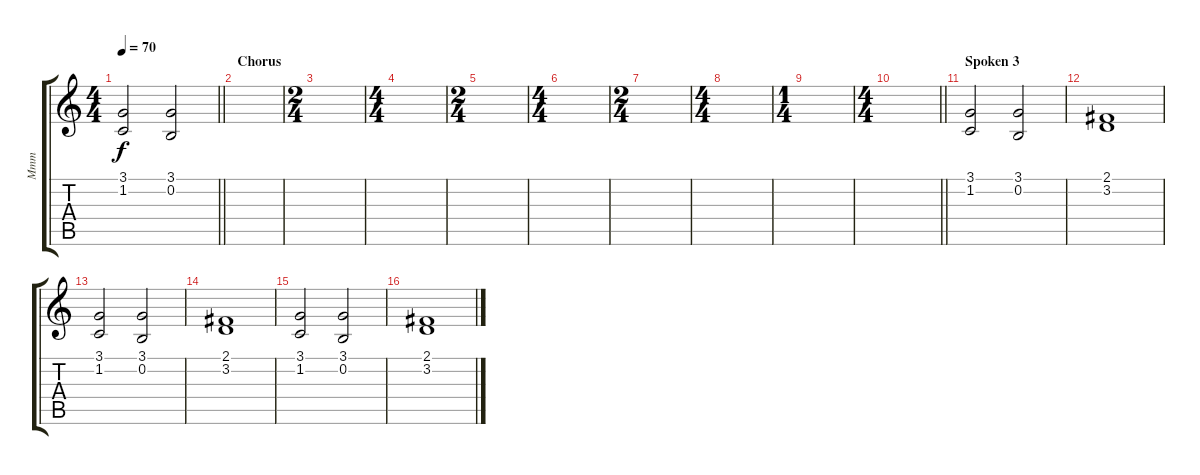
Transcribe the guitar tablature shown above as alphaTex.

\track ("Mmm" "Mmm") {instrument choiraahs}
\staff {score tabs}
\tuning (E4 B3 G3 D3 A2 E2) {hide}
\ts (4 4)
\tempo 70
\clef g2
\barLineRight lightlight
\ks c
(3.1 1.2).2{dy f} (3.1 0.2).2 |
\section ("" "Chorus")
|
\ts (2 4)
|
\ts (4 4)
|
\ts (2 4)
|
\ts (4 4)
|
\ts (2 4)
|
\ts (4 4)
|
\ts (1 4)
|
\ts (4 4)
\barLineRight lightlight
|
\section ("" "Spoken 3")
(3.1 1.2).2 (3.1 0.2).2 |
(2.1 3.2).1 |
(3.1 1.2).2 (3.1 0.2).2 |
(2.1 3.2).1 |
(3.1 1.2).2 (3.1 0.2).2 |
(2.1 3.2).1
